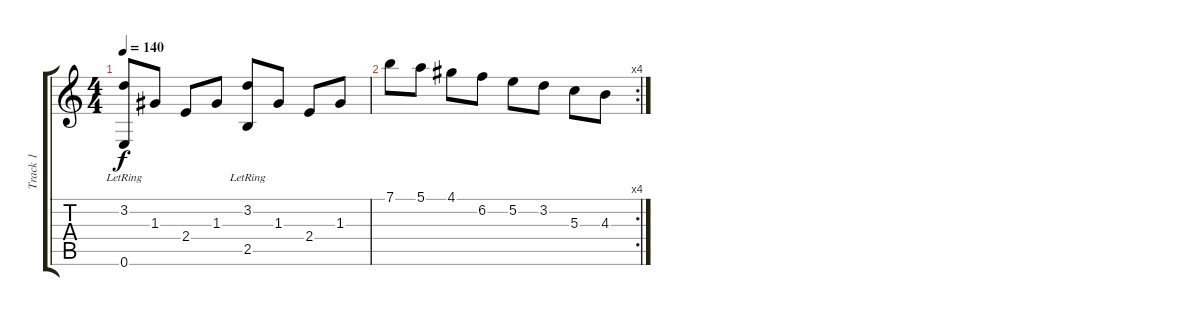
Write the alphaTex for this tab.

\track ("Track 1" "Track 1") {instrument acousticguitarsteel}
\staff {score tabs}
\tuning (E4 B3 G3 D3 A2 E2) {hide}
\ts (4 4)
\tempo 140
\clef g2
\ks c
(3.2 0.6{lr}).8{dy f} 1.3.8 2.4.8 1.3.8 (3.2 2.5{lr}).8 1.3.8 2.4.8 1.3.8 |
\rc 4
7.1.8 5.1.8 4.1.8 6.2.8 5.2.8 3.2.8 5.3.8 4.3.8
